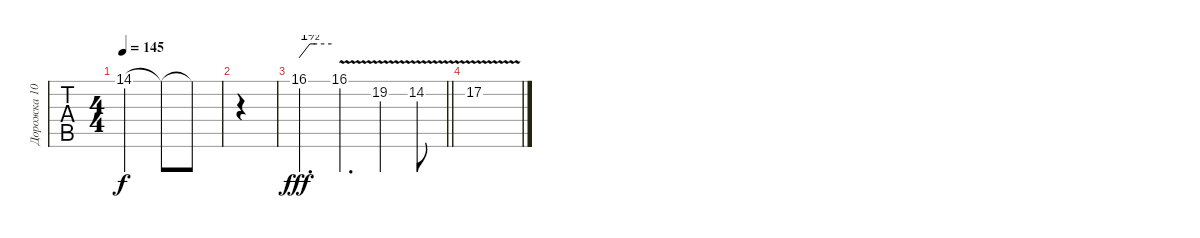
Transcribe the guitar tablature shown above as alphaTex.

\track ("Дорожка 10" "Дорожка 10") {instrument fx5brightness}
\staff {tabs}
\tuning (D4 A3 F3 C3 G2 D2) {hide}
\ts (4 4)
\tempo 145
\clef g2
\ks c
14.1{t}.4{dy f} 14.1{t}.8 14.1{t}.8 |
|
\barLineRight lightlight
16.1.4{d tbe (custom default 0 0 20 6 30 6 60 6) dy fff} 16.1{v}.4{d} 19.2{v}.4 14.2{v}.8 |
17.2{v}.1
